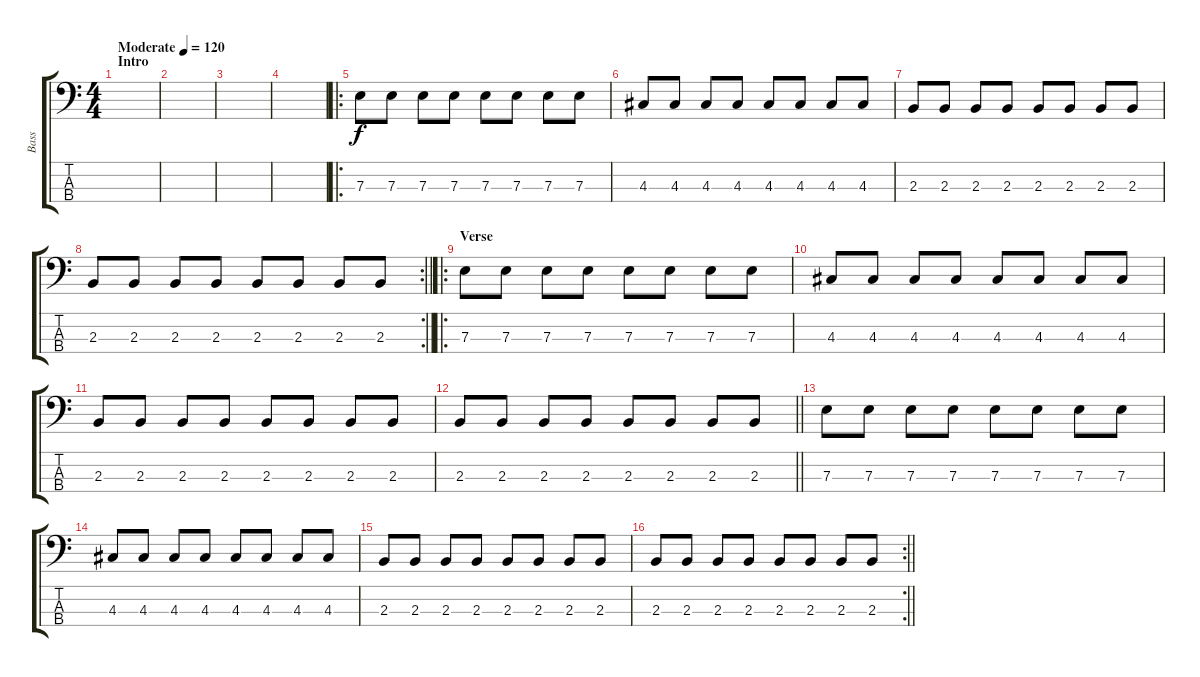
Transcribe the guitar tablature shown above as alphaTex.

\track ("Bass" "Bass") {instrument electricbassfinger}
\staff {score tabs}
\tuning (G2 D2 A1 E1) {hide}
\ts (4 4)
\section ("" "Intro")
\tempo (120 "Moderate")
\clef f4
\ks c
|
|
|
|
\ro
7.3.8 7.3.8 7.3.8 7.3.8 7.3.8 7.3.8 7.3.8 7.3.8 |
4.3.8 4.3.8 4.3.8 4.3.8 4.3.8 4.3.8 4.3.8 4.3.8 |
2.3.8 2.3.8 2.3.8 2.3.8 2.3.8 2.3.8 2.3.8 2.3.8 |
\rc 2
\barLineRight lightlight
2.3.8 2.3.8 2.3.8 2.3.8 2.3.8 2.3.8 2.3.8 2.3.8 |
\ro
\section ("" "Verse")
7.3.8 7.3.8 7.3.8 7.3.8 7.3.8 7.3.8 7.3.8 7.3.8 |
4.3.8 4.3.8 4.3.8 4.3.8 4.3.8 4.3.8 4.3.8 4.3.8 |
2.3.8 2.3.8 2.3.8 2.3.8 2.3.8 2.3.8 2.3.8 2.3.8 |
\barLineRight lightlight
2.3.8 2.3.8 2.3.8 2.3.8 2.3.8 2.3.8 2.3.8 2.3.8 |
7.3.8 7.3.8 7.3.8 7.3.8 7.3.8 7.3.8 7.3.8 7.3.8 |
4.3.8 4.3.8 4.3.8 4.3.8 4.3.8 4.3.8 4.3.8 4.3.8 |
2.3.8 2.3.8 2.3.8 2.3.8 2.3.8 2.3.8 2.3.8 2.3.8 |
\rc 2
\barLineRight lightlight
2.3.8 2.3.8 2.3.8 2.3.8 2.3.8 2.3.8 2.3.8 2.3.8
